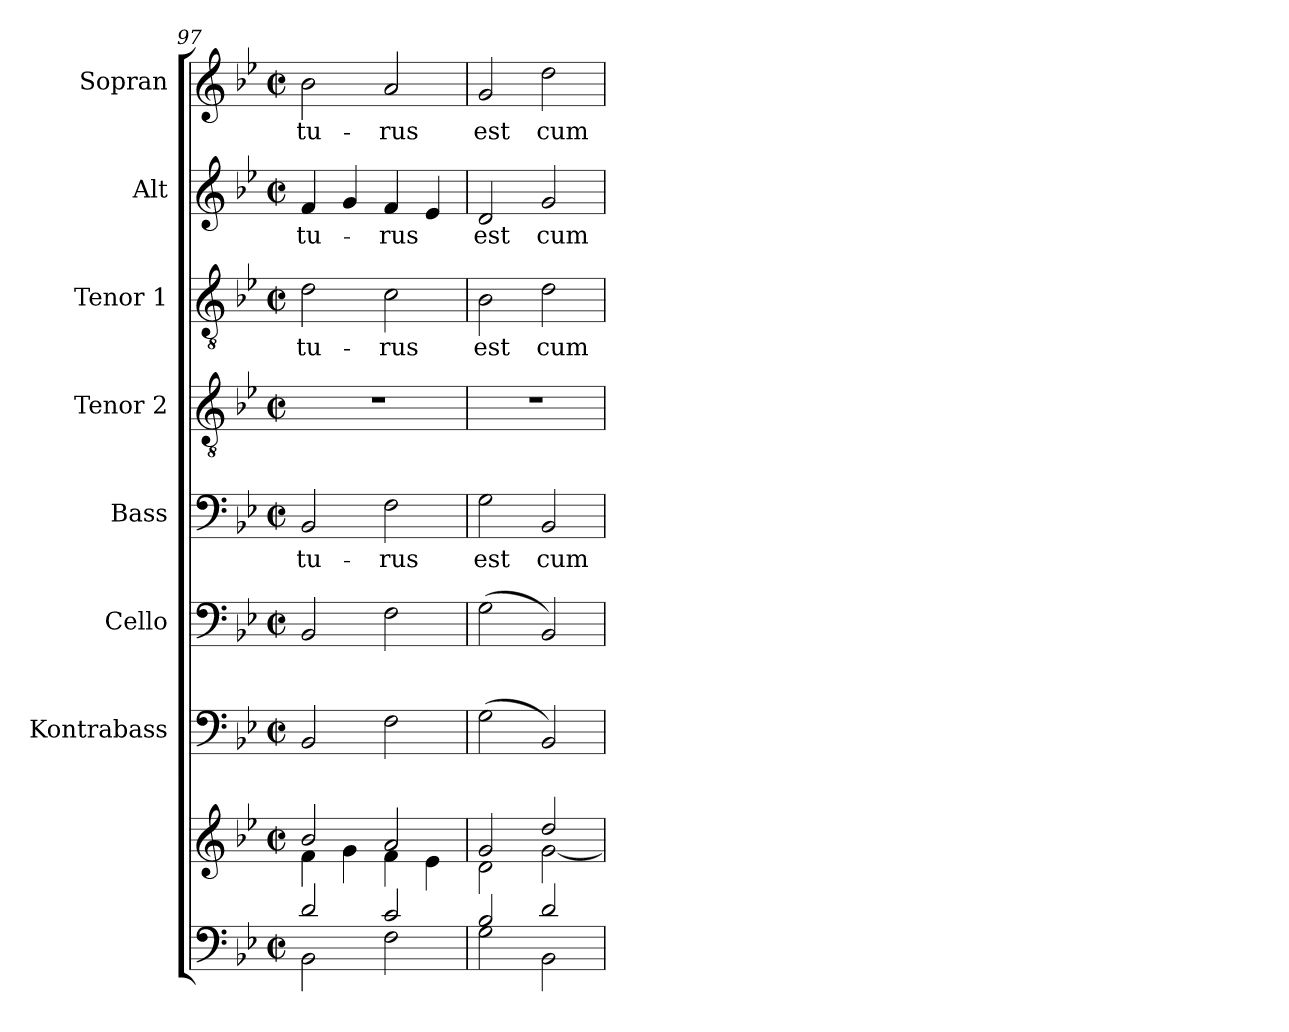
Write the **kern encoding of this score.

**kern	**kern	**kern	**kern	**kern	**text	**kern	**kern	**text	**kern	**text	**kern	**text
*part8	*part8	*part7	*part6	*part5	*part5	*part4	*part3	*part3	*part2	*part2	*part1	*part1
*staff9	*staff8	*staff7	*staff6	*staff5	*staff5	*staff4	*staff3	*staff3	*staff2	*staff2	*staff1	*staff1
*	*	*I"Kontrabass	*I"Cello	*I"Bass	*	*I"Tenor 2	*I"Tenor 1	*	*I"Alt	*	*I"Sopran	*
*	*	*I'Kb.	*	*I'B.	*	*I'T. 2	*I'T. 1	*	*I'A.	*	*I'S.	*
*clefF4	*clefG2	*clefF4	*clefF4	*clefF4	*	*clefGv2	*clefGv2	*	*clefG2	*	*clefG2	*
*	*	*ITrd7c12	*	*	*	*	*	*	*	*	*	*
*k[b-e-]	*k[b-e-]	*k[b-e-]	*k[b-e-]	*k[b-e-]	*	*k[b-e-]	*k[b-e-]	*	*k[b-e-]	*	*k[b-e-]	*
*B-:	*B-:	*B-:	*B-:	*B-:	*	*B-:	*B-:	*	*B-:	*	*B-:	*
*M2/2	*M2/2	*M2/2	*M2/2	*M2/2	*	*M2/2	*M2/2	*	*M2/2	*	*M2/2	*
*met(c|)	*met(c|)	*met(c|)	*met(c|)	*met(c|)	*	*met(c|)	*met(c|)	*	*met(c|)	*	*met(c|)	*
=97	=97	=97	=97	=97	=97	=97	=97	=97	=97	=97	=97	=97
*^	*^	*	*	*	*	*	*	*	*	*	*	*
!	!	!	!	!	!	!	!LO:LY:b	!	!	!LO:LY:b	!	!LO:LY:b	!	!LO:LY:b
2d/	2BB-\	2b-/	4f\	2BBB-/	2BB-/	2BB-/	-tu-	1r	2d\	-tu-	4f/	-tu-	2b-\	-tu-
.	.	.	4g\	.	.	.	.	.	.	.	4g/	.	.	.
!	!	!	!	!	!	!	!LO:LY:b	!	!	!LO:LY:b	!	!LO:LY:b	!	!LO:LY:b
2c/	2F\	2a/	4f\	2FF\	2F\	2F\	-rus	.	2c\	-rus	4f/	-rus	2a/	-rus
.	.	.	4e-\	.	.	.	.	.	.	.	4e-/	.	.	.
=98	=98	=98	=98	=98	=98	=98	=98	=98	=98	=98	=98	=98	=98	=98
!	!	!	!	!	!	!	!LO:LY:b	!	!	!LO:LY:b	!	!LO:LY:b	!	!LO:LY:b
2B-/	2G\	2g/	2d\	(>2GG\	(>2G\	2G\	est	1r	2B-\	est	2d/	est	2g/	est
!	!	!	!	!	!	!	!LO:LY:b	!	!	!LO:LY:b	!	!LO:LY:b	!	!LO:LY:b
2d/	2BB-\	2dd/	[<2g\	2BBB-/)	2BB-/)	2BB-/	cum	.	2d\	cum	2g/	cum	2dd\	cum
*v	*v	*	*	*	*	*	*	*	*	*	*	*	*	*
*	*v	*v	*	*	*	*	*	*	*	*	*	*	*
=	=	=	=	=	=	=	=	=	=	=	=	=
*-	*-	*-	*-	*-	*-	*-	*-	*-	*-	*-	*-	*-
